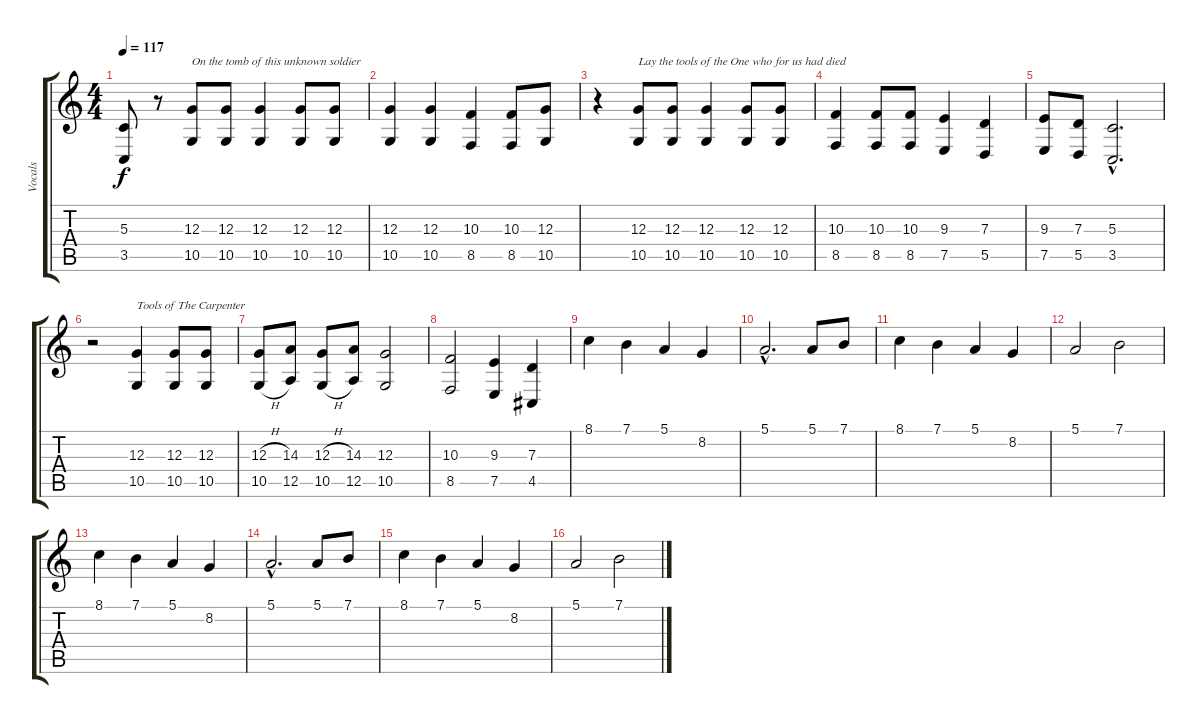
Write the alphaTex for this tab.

\track ("Vocals" "Vocals") {instrument cello}
\staff {score tabs}
\tuning (E4 B3 G3 D3 A2 E2) {hide}
\ts (4 4)
\tempo 117
\clef g2
\ks c
(5.3 3.5).8{dy f} r.8 (12.3 10.5).8{txt "On the tomb of this unknown soldier"} (12.3 10.5).8 (12.3 10.5).4 (12.3 10.5).8 (12.3 10.5).8 |
(12.3 10.5).4 (12.3 10.5).4 (10.3 8.5).4 (10.3 8.5).8 (12.3 10.5).8 |
r.4 (12.3 10.5).8{txt "Lay the tools of the One who for us had died"} (12.3 10.5).8 (12.3 10.5).4 (12.3 10.5).8 (12.3 10.5).8 |
(10.3 8.5).4 (10.3 8.5).8 (10.3 8.5).8 (9.3 7.5).4 (7.3 5.5).4 |
(9.3 7.5).8 (7.3 5.5).8 (5.3{hac} 3.5{hac}).2{d} |
r.2 (12.3 10.5).4{txt "Tools of The Carpenter"} (12.3 10.5).8 (12.3 10.5).8 |
(12.3{h} 10.5{h}).8 (14.3 12.5).8 (12.3{h} 10.5{h}).8 (14.3 12.5).8 (12.3 10.5).2 |
(10.3 8.5).2 (9.3 7.5).4 (7.3 4.5).4 |
8.1.4{instrument churchorgan} 7.1.4 5.1.4 8.2.4 |
5.1{hac}.2{d} 5.1.8 7.1.8 |
8.1.4 7.1.4 5.1.4 8.2.4 |
5.1.2 7.1.2 |
8.1.4 7.1.4 5.1.4 8.2.4 |
5.1{hac}.2{d} 5.1.8 7.1.8 |
8.1.4 7.1.4 5.1.4 8.2.4 |
5.1.2 7.1.2
